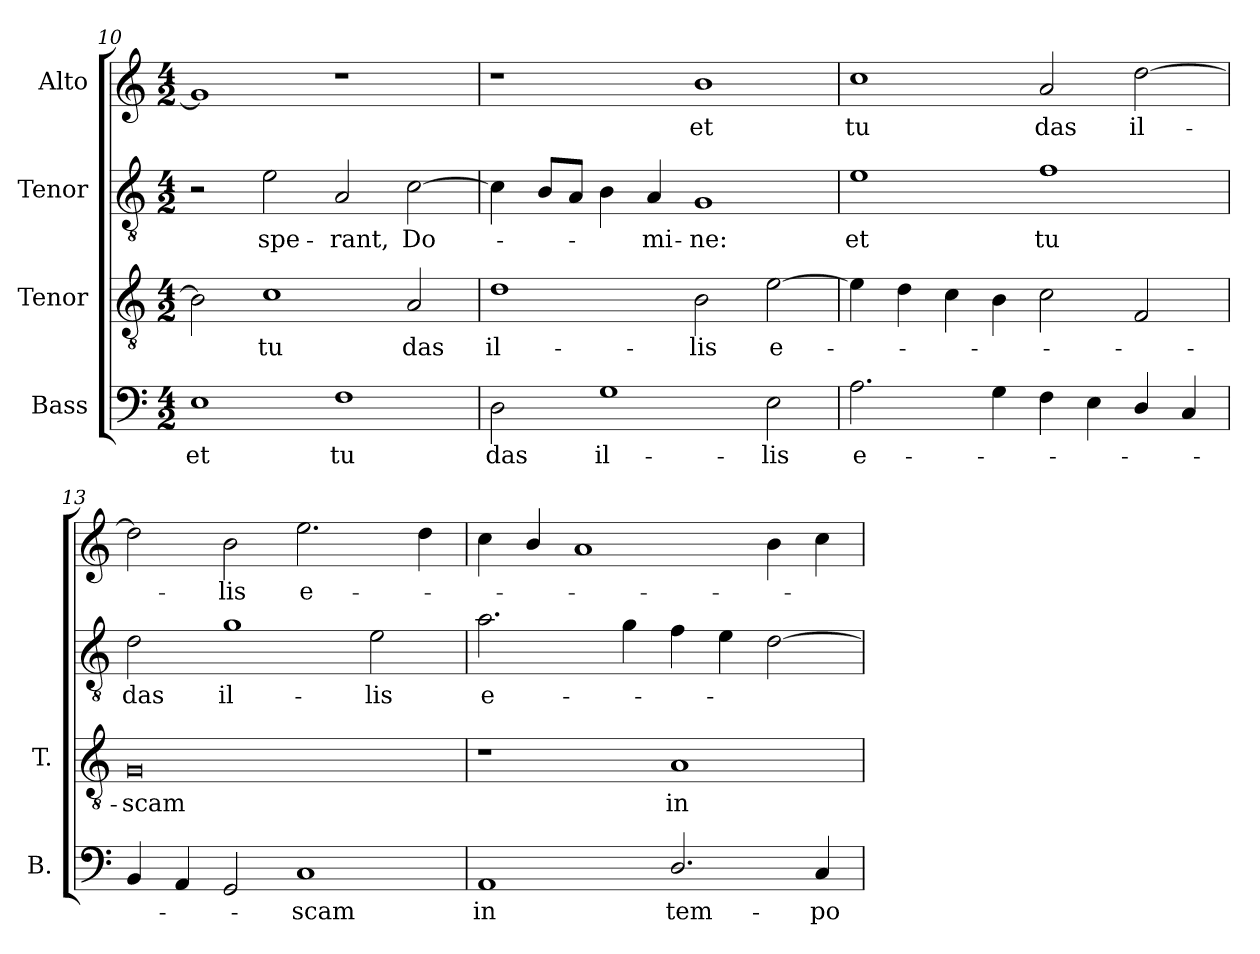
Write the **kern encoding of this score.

**kern	**text	**kern	**text	**kern	**text	**kern	**text
*part4	*part4	*part3	*part3	*part2	*part2	*part1	*part1
*staff4	*staff4	*staff3	*staff3	*staff2	*staff2	*staff1	*staff1
*I"Bass	*	*I"Tenor	*	*I"Tenor	*	*I"Alto	*
*I'B.	*	*I'T.	*	*	*	*	*
!!LO:LB:g=z
*clefF4	*	*clefGv2	*	*clefGv2	*	*clefG2	*
*	*	*ITrd7c12	*	*	*	*	*
*k[]	*	*k[]	*	*k[]	*	*k[]	*
*C:	*	*C:	*	*C:	*	*C:	*
*M4/2	*	*M4/2	*	*M4/2	*	*M4/2	*
=10	=10	=10	=10	=10	=10	=10	=10
!	!LO:LY:b:color=#000000	!	!	!	!	!	!
1Ei	et	2BBi\]	.	2r	.	1gi]	.
!	!	!	!LO:LY:b:color=#000000	!	!	!	!
!	!	!	!	!	!LO:LY:b:color=#000000	!	!
.	.	1Ci	tu	2ei\	spe-	.	.
!	!LO:LY:b:color=#000000	!	!	!	!	!	!
!	!	!	!	!	!LO:LY:b:color=#000000	!	!
1Fi	tu	.	.	2Ai/	-rant,	1r	.
!	!	!	!LO:LY:b:color=#000000	!	!	!	!
!	!	!	!	!	!LO:LY:b:color=#000000	!	!
.	.	2AAi/	das	[2ci\	Do-	.	.
=11	=11	=11	=11	=11	=11	=11	=11
!	!LO:LY:b:color=#000000	!	!	!	!	!	!
!	!	!	!LO:LY:b:color=#000000	!	!	!	!
2Di\	das	1Di	il-	4ci\]	.	1r	.
.	.	.	.	8Bi/L	.	.	.
.	.	.	.	8Ai/J	.	.	.
!	!LO:LY:b:color=#000000	!	!	!	!	!	!
1Gi	il-	.	.	4Bi\	.	.	.
!	!	!	!	!	!LO:LY:b:color=#000000	!	!
.	.	.	.	4Ai/	-mi-	.	.
!	!	!	!LO:LY:b:color=#000000	!	!	!	!
!	!	!	!	!	!LO:LY:b:color=#000000	!	!
!	!	!	!	!	!	!	!LO:LY:b:color=#000000
.	.	2BBi\	-lis	1Gi	-ne:	1bi	et
!	!LO:LY:b:color=#000000	!	!	!	!	!	!
!	!	!	!LO:LY:b:color=#000000	!	!	!	!
2Ei\	-lis	[2Ei\	e-	.	.	.	.
=12	=12	=12	=12	=12	=12	=12	=12
!	!LO:LY:b:color=#000000	!	!	!	!	!	!
!	!	!	!	!	!LO:LY:b:color=#000000	!	!
!	!	!	!	!	!	!	!LO:LY:b:color=#000000
2.Ai\	e-	4Ei\]	.	1ei	et	1cci	tu
.	.	4Di\	.	.	.	.	.
.	.	4Ci\	.	.	.	.	.
4Gi\	.	4BBi\	.	.	.	.	.
!	!	!	!	!	!LO:LY:b:color=#000000	!	!
!	!	!	!	!	!	!	!LO:LY:b:color=#000000
4Fi\	.	2Ci\	.	1fi	tu	2ai/	das
4Ei\	.	.	.	.	.	.	.
!	!	!	!	!	!	!	!LO:LY:b:color=#000000
4Di/	.	2FFi/	.	.	.	[2ddi\	il-
4Ci/	.	.	.	.	.	.	.
=13	=13	=13	=13	=13	=13	=13	=13
!	!	!	!LO:LY:b:color=#000000	!	!	!	!
!	!	!	!	!	!LO:LY:b:color=#000000	!	!
4BBi/	.	0GGi	-scam	2di\	das	2ddi\]	.
4AAi/	.	.	.	.	.	.	.
!	!	!	!	!	!LO:LY:b:color=#000000	!	!
!	!	!	!	!	!	!	!LO:LY:b:color=#000000
2GGi/	.	.	.	1gi	il-	2bi\	-lis
!	!LO:LY:b:color=#000000	!	!	!	!	!	!
!	!	!	!	!	!	!	!LO:LY:b:color=#000000
1Ci	-scam	.	.	.	.	2.eei\	e-
!	!	!	!	!	!LO:LY:b:color=#000000	!	!
.	.	.	.	2ei\	-lis	.	.
.	.	.	.	.	.	4ddi\	.
=14	=14	=14	=14	=14	=14	=14	=14
!	!LO:LY:b:color=#000000	!	!	!	!	!	!
!	!	!	!	!	!LO:LY:b:color=#000000	!	!
1AAi	in	1r	.	2.ai\	e-	4cci\	.
.	.	.	.	.	.	4bi/	.
.	.	.	.	.	.	1ai	.
.	.	.	.	4gi\	.	.	.
!	!LO:LY:b:color=#000000	!	!	!	!	!	!
!	!	!	!LO:LY:b:color=#000000	!	!	!	!
2.Di/	tem-	1AAi	in	4fi\	.	.	.
.	.	.	.	4ei\	.	.	.
.	.	.	.	[2di\	.	4bi\	.
!	!LO:LY:b:color=#000000	!	!	!	!	!	!
4Ci/	-po-	.	.	.	.	4cci\	.
=	=	=	=	=	=	=	=
*-	*-	*-	*-	*-	*-	*-	*-
